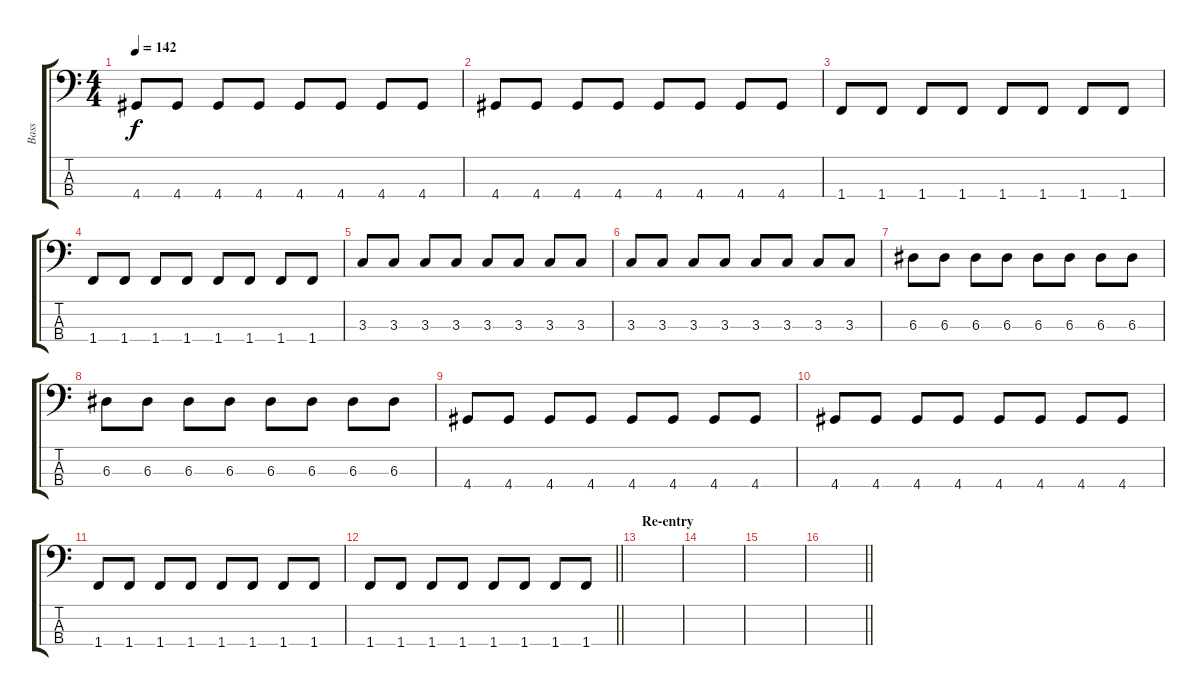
\track ("Bass" "Bass") {instrument electricbassfinger}
\staff {score tabs}
\tuning (G2 D2 A1 E1) {hide}
\ts (4 4)
\tempo 142
\clef f4
\ks c
4.4.8{dy f} 4.4.8 4.4.8 4.4.8 4.4.8 4.4.8 4.4.8 4.4.8 |
4.4.8 4.4.8 4.4.8 4.4.8 4.4.8 4.4.8 4.4.8 4.4.8 |
1.4.8 1.4.8 1.4.8 1.4.8 1.4.8 1.4.8 1.4.8 1.4.8 |
1.4.8 1.4.8 1.4.8 1.4.8 1.4.8 1.4.8 1.4.8 1.4.8 |
3.3.8 3.3.8 3.3.8 3.3.8 3.3.8 3.3.8 3.3.8 3.3.8 |
3.3.8 3.3.8 3.3.8 3.3.8 3.3.8 3.3.8 3.3.8 3.3.8 |
6.3.8 6.3.8 6.3.8 6.3.8 6.3.8 6.3.8 6.3.8 6.3.8 |
6.3.8 6.3.8 6.3.8 6.3.8 6.3.8 6.3.8 6.3.8 6.3.8 |
4.4.8 4.4.8 4.4.8 4.4.8 4.4.8 4.4.8 4.4.8 4.4.8 |
4.4.8 4.4.8 4.4.8 4.4.8 4.4.8 4.4.8 4.4.8 4.4.8 |
1.4.8 1.4.8 1.4.8 1.4.8 1.4.8 1.4.8 1.4.8 1.4.8 |
\barLineRight lightlight
1.4.8 1.4.8 1.4.8 1.4.8 1.4.8 1.4.8 1.4.8 1.4.8 |
\section ("" "Re-entry")
|
|
|
\barLineRight lightlight
